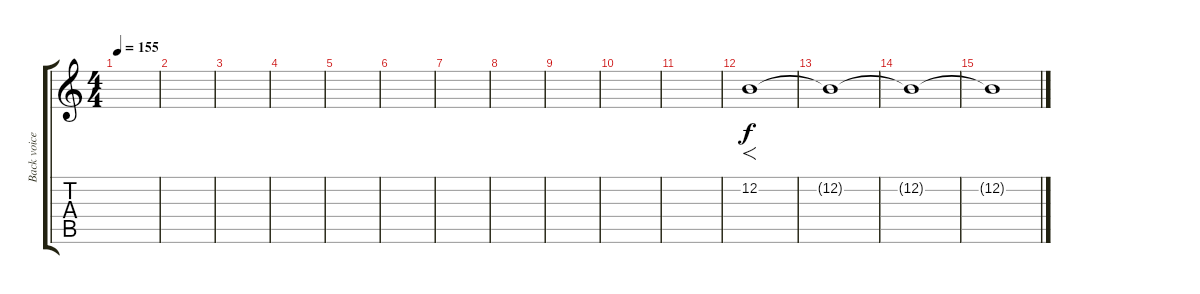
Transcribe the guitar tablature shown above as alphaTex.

\track ("Back voices" "Back voice") {instrument pad7halo}
\staff {score tabs}
\tuning (E4 B3 G3 D3 A2 E2) {hide}
\ts (4 4)
\tempo 155
\clef g2
\ks c
|
|
|
|
|
|
|
|
|
|
|
12.2.1{f} |
12.2{t}.1 |
12.2{t}.1 |
12.2{t}.1
